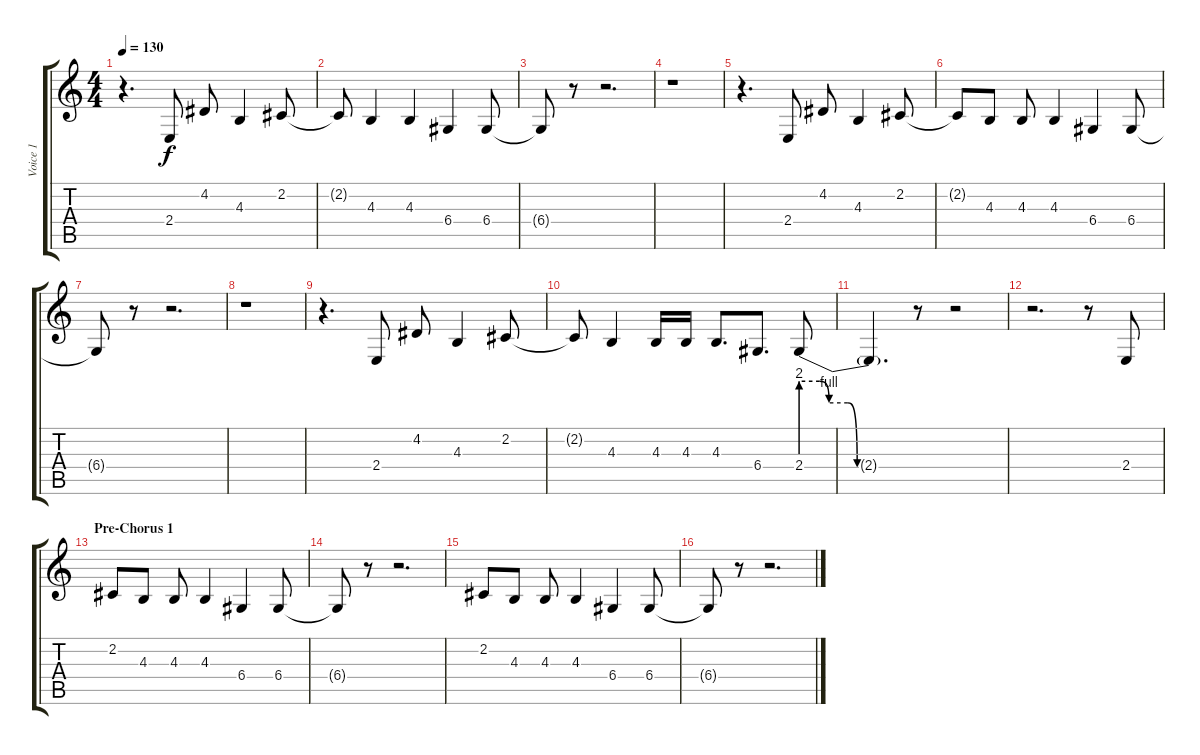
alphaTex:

\track ("Voice 1" "Voice 1") {instrument oboe}
\staff {score tabs}
\tuning (E4 B3 G3 D3 A2 E2) {hide}
\ts (4 4)
\tempo 130
\clef g2
\ks c
r.4{d dy f} 2.4.8 4.2.8 4.3.4 2.2.8 |
2.2{t}.8 4.3.4 4.3.4 6.4.4 6.4.8 |
6.4{t}.8 r.8 r.2{d} |
r.1 |
r.4{d} 2.4.8 4.2.8 4.3.4 2.2.8 |
2.2{t}.8 4.3.8 4.3.8 4.3.4 6.4.4 6.4.8 |
6.4{t}.8 r.8 r.2{d} |
r.1 |
r.4{d} 2.4.8 4.2.8 4.3.4 2.2.8 |
2.2{t}.8 4.3.4 4.3.16 4.3.16 4.3.8{d} 6.4.8{d} 2.4{be (custom 0 8 10 8 15 4 25 4 30 0 40 0 60 0)}.8 |
2.4{t}.4{d} r.8 r.2 |
r.2{d} r.8 2.4.8 |
\section ("" "Pre-Chorus 1")
2.2.8 4.3.8 4.3.8 4.3.4 6.4.4 6.4.8 |
6.4{t}.8 r.8 r.2{d} |
2.2.8 4.3.8 4.3.8 4.3.4 6.4.4 6.4.8 |
6.4{t}.8 r.8 r.2{d}
